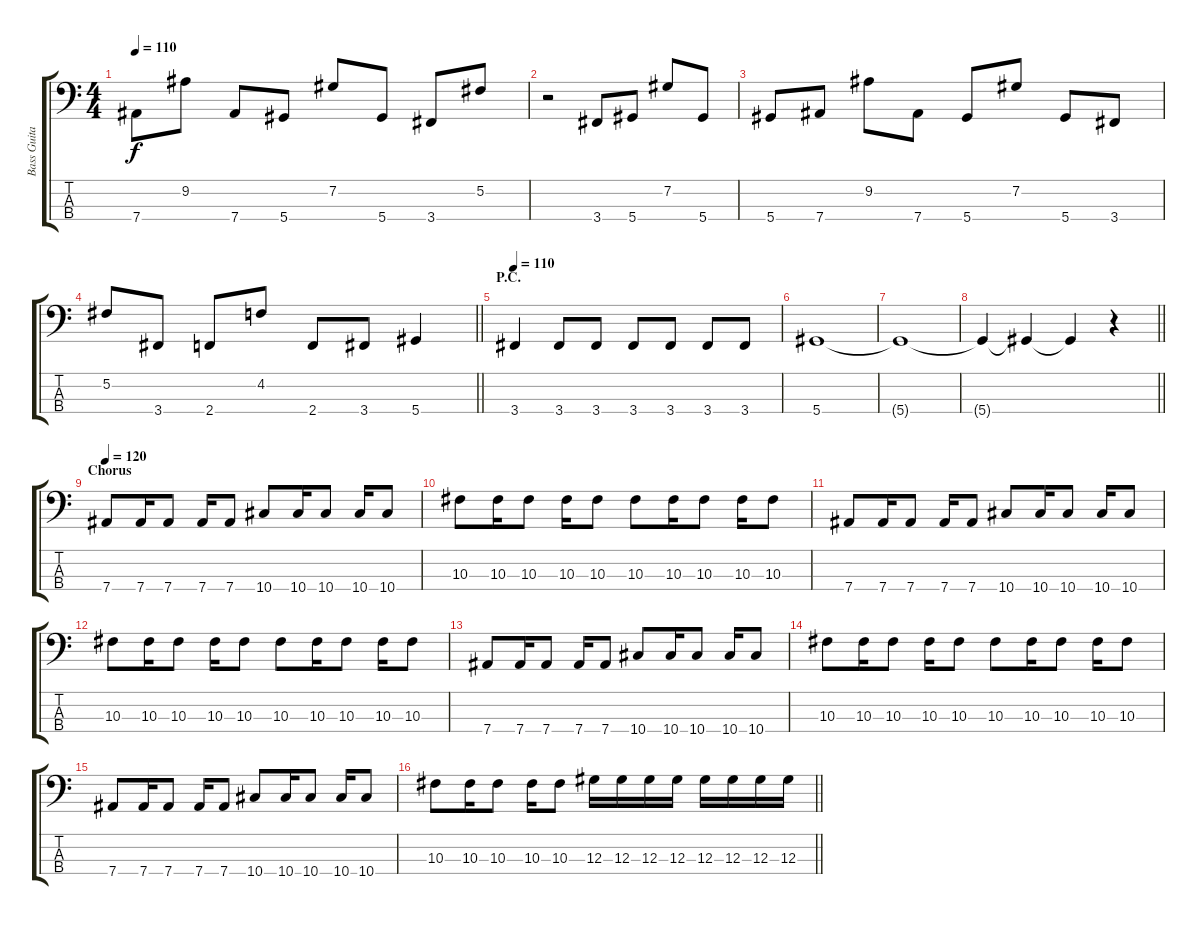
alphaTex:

\track ("Bass Guitar" "Bass Guita") {instrument electricbasspick}
\staff {score tabs}
\tuning (Gb2 Db2 Ab1 Eb1) {hide}
\ts (4 4)
\tempo 110
\clef f4
\ks c
7.4.8{dy f} 9.2.8 7.4.8 5.4.8 7.2.8 5.4.8 3.4.8 5.2.8 |
r.2 3.4.8 5.4.8 7.2.8 5.4.8 |
5.4.8 7.4.8 9.2.8 7.4.8 5.4.8 7.2.8 5.4.8 3.4.8 |
\barLineRight lightlight
5.2.8 3.4.8 2.4.8 4.2.8 2.4.8 3.4.8 5.4.4 |
\section ("" "P.C.")
\tempo 110
3.4.4 3.4.8 3.4.8 3.4.8 3.4.8 3.4.8 3.4.8 |
5.4.1 |
5.4{t}.1 |
\barLineRight lightlight
5.4{t}.4 5.4{t}.4 5.4{t}.4 r.4 |
\section ("" "Chorus")
\tempo 120
7.4.8 7.4.16 7.4.8 7.4.16 7.4.8 10.4.8 10.4.16 10.4.8 10.4.16 10.4.8 |
10.3.8 10.3.16 10.3.8 10.3.16 10.3.8 10.3.8 10.3.16 10.3.8 10.3.16 10.3.8 |
7.4.8 7.4.16 7.4.8 7.4.16 7.4.8 10.4.8 10.4.16 10.4.8 10.4.16 10.4.8 |
10.3.8 10.3.16 10.3.8 10.3.16 10.3.8 10.3.8 10.3.16 10.3.8 10.3.16 10.3.8 |
7.4.8 7.4.16 7.4.8 7.4.16 7.4.8 10.4.8 10.4.16 10.4.8 10.4.16 10.4.8 |
10.3.8 10.3.16 10.3.8 10.3.16 10.3.8 10.3.8 10.3.16 10.3.8 10.3.16 10.3.8 |
7.4.8 7.4.16 7.4.8 7.4.16 7.4.8 10.4.8 10.4.16 10.4.8 10.4.16 10.4.8 |
\barLineRight lightlight
10.3.8 10.3.16 10.3.8 10.3.16 10.3.8 12.3.16 12.3.16 12.3.16 12.3.16 12.3.16 12.3.16 12.3.16 12.3.16
